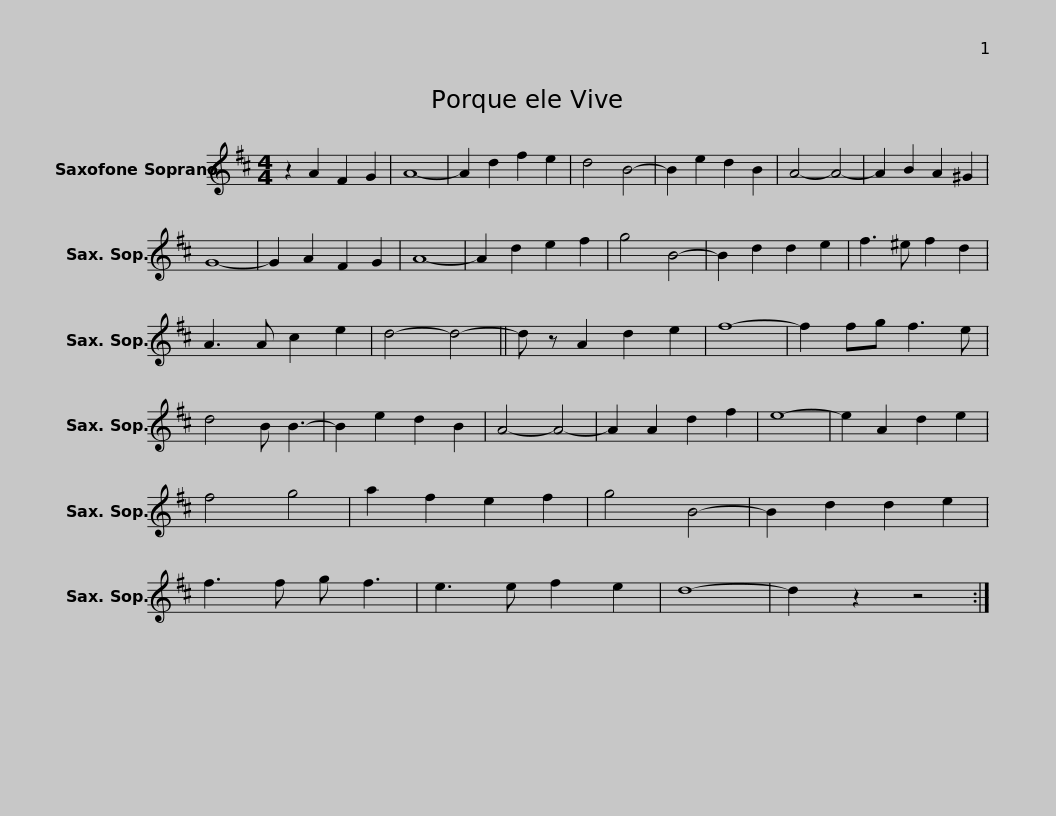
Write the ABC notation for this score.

X:1
L:1/8
M:4/4
I:linebreak $
K:none
V:1 treble transpose=-2
V:1
[K:D] z2 A2 F2 G2 | A8- | A2 d2 f2 e2 | d4 B4- | B2 e2 d2 B2 | %5
 A4- A4- | A2 B2 A2 ^G2 | G8- |$ G2 A2 F2 G2 | A8- | %10
 A2 d2 e2 f2 | g4 B4- | B2 d2 d2 e2 | f3 ^e f2 d2 | A3 A c2 e2 | %15
 d4- d4- ||$ d z A2 d2 e2 | f8- | f2 fg f3 e | d4 B B3- | %20
 B2 e2 d2 B2 | A4- A4- | A2 A2 d2 f2 | e8- |$ e2 A2 d2 e2 | %25
 f4 g4 | a2 f2 e2 f2 | g4 B4- | B2 d2 d2 e2 | f3 f g f3 | %30
 e3 e f2 e2 | d8- |$ d2 z2 z4 :| %33
